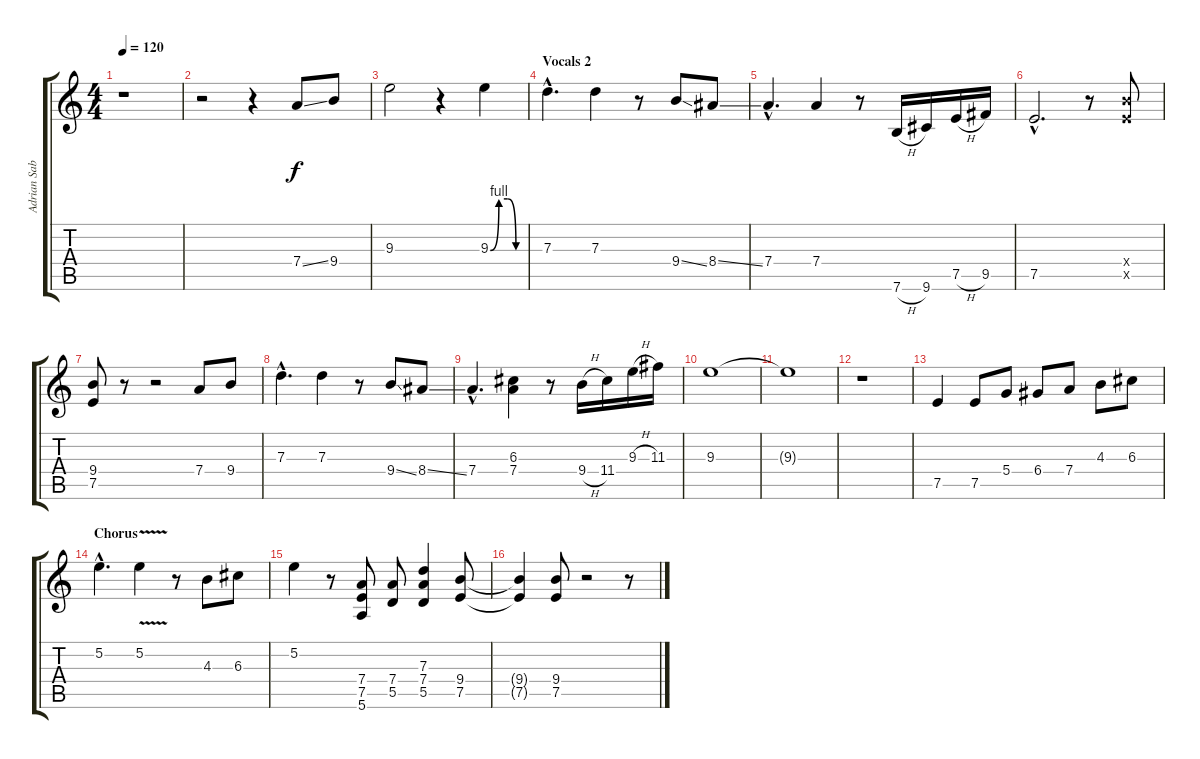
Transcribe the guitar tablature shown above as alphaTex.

\track ("Adrian Sabbath" "Adrian Sab") {instrument overdrivenguitar}
\staff {score tabs}
\tuning (E4 B3 G3 D3 A2 E2) {hide}
\ts (4 4)
\tempo 120
\clef g2
\ks c
r.1{dy f} |
r.2 r.4 7.4{ss}.8 9.4.8 |
9.3.2 r.4 9.3{be (custom 0 0 15 4 30 4 45 0 60 0)}.4 |
\section ("" "Vocals 2")
7.3{hac}.4{d} 7.3.4 r.8 9.4{ss}.8 8.4{ss}.8 |
7.4{hac}.4{d} 7.4.4 r.8 7.6{h}.16 9.6.16 7.5{h}.16 9.5.16 |
7.5{hac}.2{d} r.8 (9.4{x} 7.5{x}).8 |
(9.4 7.5).8 r.8 r.2 7.4.8 9.4.8 |
7.3{hac}.4{d} 7.3.4 r.8 9.4{ss}.8 8.4{ss}.8 |
7.4{hac}.4{d} (6.3 7.4).4 r.8 9.4{h}.16 11.4.16 9.3{h}.16 11.3.16 |
9.3.1 |
9.3{t}.1{volume 12} |
r.1{volume 16} |
7.5.4 7.5.8 5.4.8 6.4.8 7.4.8 4.3.8 6.3.8 |
\section ("" "Chorus")
5.2{hac}.4{d} 5.2{v}.4 r.8 4.3.8 6.3.8 |
5.2.4 r.8 (7.4 7.5 5.6).8 (7.4 5.5).8 (7.3 7.4 5.5).4 (9.4 7.5).8 |
(9.4{t} 7.5{t}).4 (9.4 7.5).8 r.2 r.8
